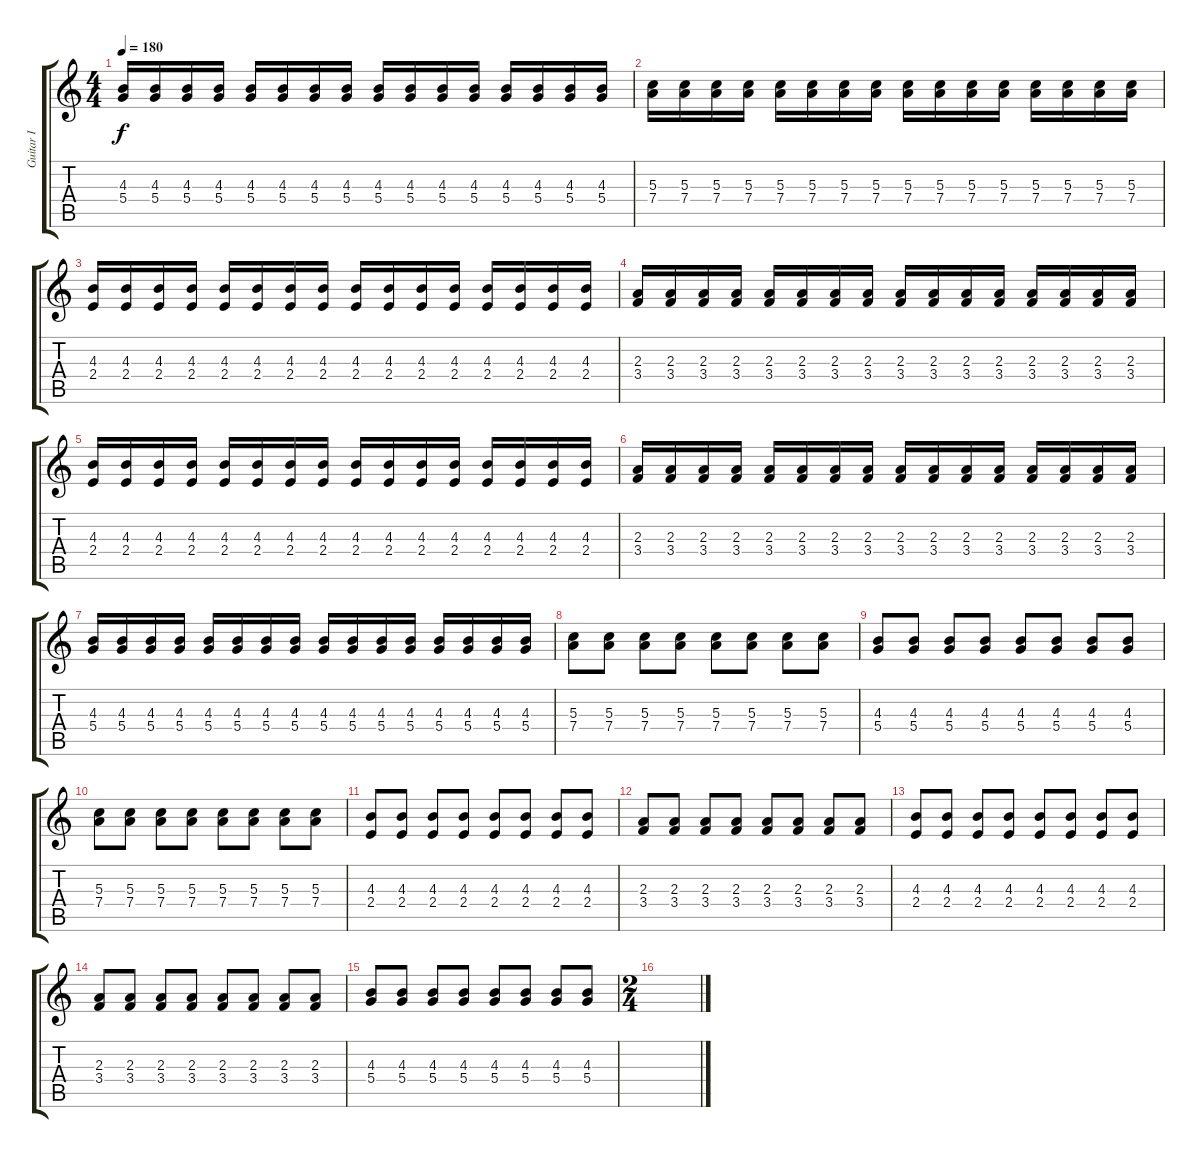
\track ("Guitar I" "Guitar I") {instrument distortionguitar}
\staff {score tabs}
\tuning (E4 B3 G3 D3 A2 E2) {hide}
\ts (4 4)
\tempo 180
\clef g2
\ks c
(4.3 5.4).16{dy f} (4.3 5.4).16 (4.3 5.4).16 (4.3 5.4).16 (4.3 5.4).16 (4.3 5.4).16 (4.3 5.4).16 (4.3 5.4).16 (4.3 5.4).16 (4.3 5.4).16 (4.3 5.4).16 (4.3 5.4).16 (4.3 5.4).16 (4.3 5.4).16 (4.3 5.4).16 (4.3 5.4).16 |
(5.3 7.4).16 (5.3 7.4).16 (5.3 7.4).16 (5.3 7.4).16 (5.3 7.4).16 (5.3 7.4).16 (5.3 7.4).16 (5.3 7.4).16 (5.3 7.4).16 (5.3 7.4).16 (5.3 7.4).16 (5.3 7.4).16 (5.3 7.4).16 (5.3 7.4).16 (5.3 7.4).16 (5.3 7.4).16 |
(4.3 2.4).16 (4.3 2.4).16 (4.3 2.4).16 (4.3 2.4).16 (4.3 2.4).16 (4.3 2.4).16 (4.3 2.4).16 (4.3 2.4).16 (4.3 2.4).16 (4.3 2.4).16 (4.3 2.4).16 (4.3 2.4).16 (4.3 2.4).16 (4.3 2.4).16 (4.3 2.4).16 (4.3 2.4).16 |
(2.3 3.4).16 (2.3 3.4).16 (2.3 3.4).16 (2.3 3.4).16 (2.3 3.4).16 (2.3 3.4).16 (2.3 3.4).16 (2.3 3.4).16 (2.3 3.4).16 (2.3 3.4).16 (2.3 3.4).16 (2.3 3.4).16 (2.3 3.4).16 (2.3 3.4).16 (2.3 3.4).16 (2.3 3.4).16 |
(4.3 2.4).16 (4.3 2.4).16 (4.3 2.4).16 (4.3 2.4).16 (4.3 2.4).16 (4.3 2.4).16 (4.3 2.4).16 (4.3 2.4).16 (4.3 2.4).16 (4.3 2.4).16 (4.3 2.4).16 (4.3 2.4).16 (4.3 2.4).16 (4.3 2.4).16 (4.3 2.4).16 (4.3 2.4).16 |
(2.3 3.4).16 (2.3 3.4).16 (2.3 3.4).16 (2.3 3.4).16 (2.3 3.4).16 (2.3 3.4).16 (2.3 3.4).16 (2.3 3.4).16 (2.3 3.4).16 (2.3 3.4).16 (2.3 3.4).16 (2.3 3.4).16 (2.3 3.4).16 (2.3 3.4).16 (2.3 3.4).16 (2.3 3.4).16 |
(4.3 5.4).16 (4.3 5.4).16 (4.3 5.4).16 (4.3 5.4).16 (4.3 5.4).16 (4.3 5.4).16 (4.3 5.4).16 (4.3 5.4).16 (4.3 5.4).16 (4.3 5.4).16 (4.3 5.4).16 (4.3 5.4).16 (4.3 5.4).16 (4.3 5.4).16 (4.3 5.4).16 (4.3 5.4).16 |
(5.3 7.4).8 (5.3 7.4).8 (5.3 7.4).8 (5.3 7.4).8 (5.3 7.4).8 (5.3 7.4).8 (5.3 7.4).8 (5.3 7.4).8 |
(4.3 5.4).8 (4.3 5.4).8 (4.3 5.4).8 (4.3 5.4).8 (4.3 5.4).8 (4.3 5.4).8 (4.3 5.4).8 (4.3 5.4).8 |
(5.3 7.4).8 (5.3 7.4).8 (5.3 7.4).8 (5.3 7.4).8 (5.3 7.4).8 (5.3 7.4).8 (5.3 7.4).8 (5.3 7.4).8 |
(4.3 2.4).8 (4.3 2.4).8 (4.3 2.4).8 (4.3 2.4).8 (4.3 2.4).8 (4.3 2.4).8 (4.3 2.4).8 (4.3 2.4).8 |
(2.3 3.4).8 (2.3 3.4).8 (2.3 3.4).8 (2.3 3.4).8 (2.3 3.4).8 (2.3 3.4).8 (2.3 3.4).8 (2.3 3.4).8 |
(4.3 2.4).8 (4.3 2.4).8 (4.3 2.4).8 (4.3 2.4).8 (4.3 2.4).8 (4.3 2.4).8 (4.3 2.4).8 (4.3 2.4).8 |
(2.3 3.4).8 (2.3 3.4).8 (2.3 3.4).8 (2.3 3.4).8 (2.3 3.4).8 (2.3 3.4).8 (2.3 3.4).8 (2.3 3.4).8 |
(4.3 5.4).8 (4.3 5.4).8 (4.3 5.4).8 (4.3 5.4).8 (4.3 5.4).8 (4.3 5.4).8 (4.3 5.4).8 (4.3 5.4).8 |
\ts (2 4)
